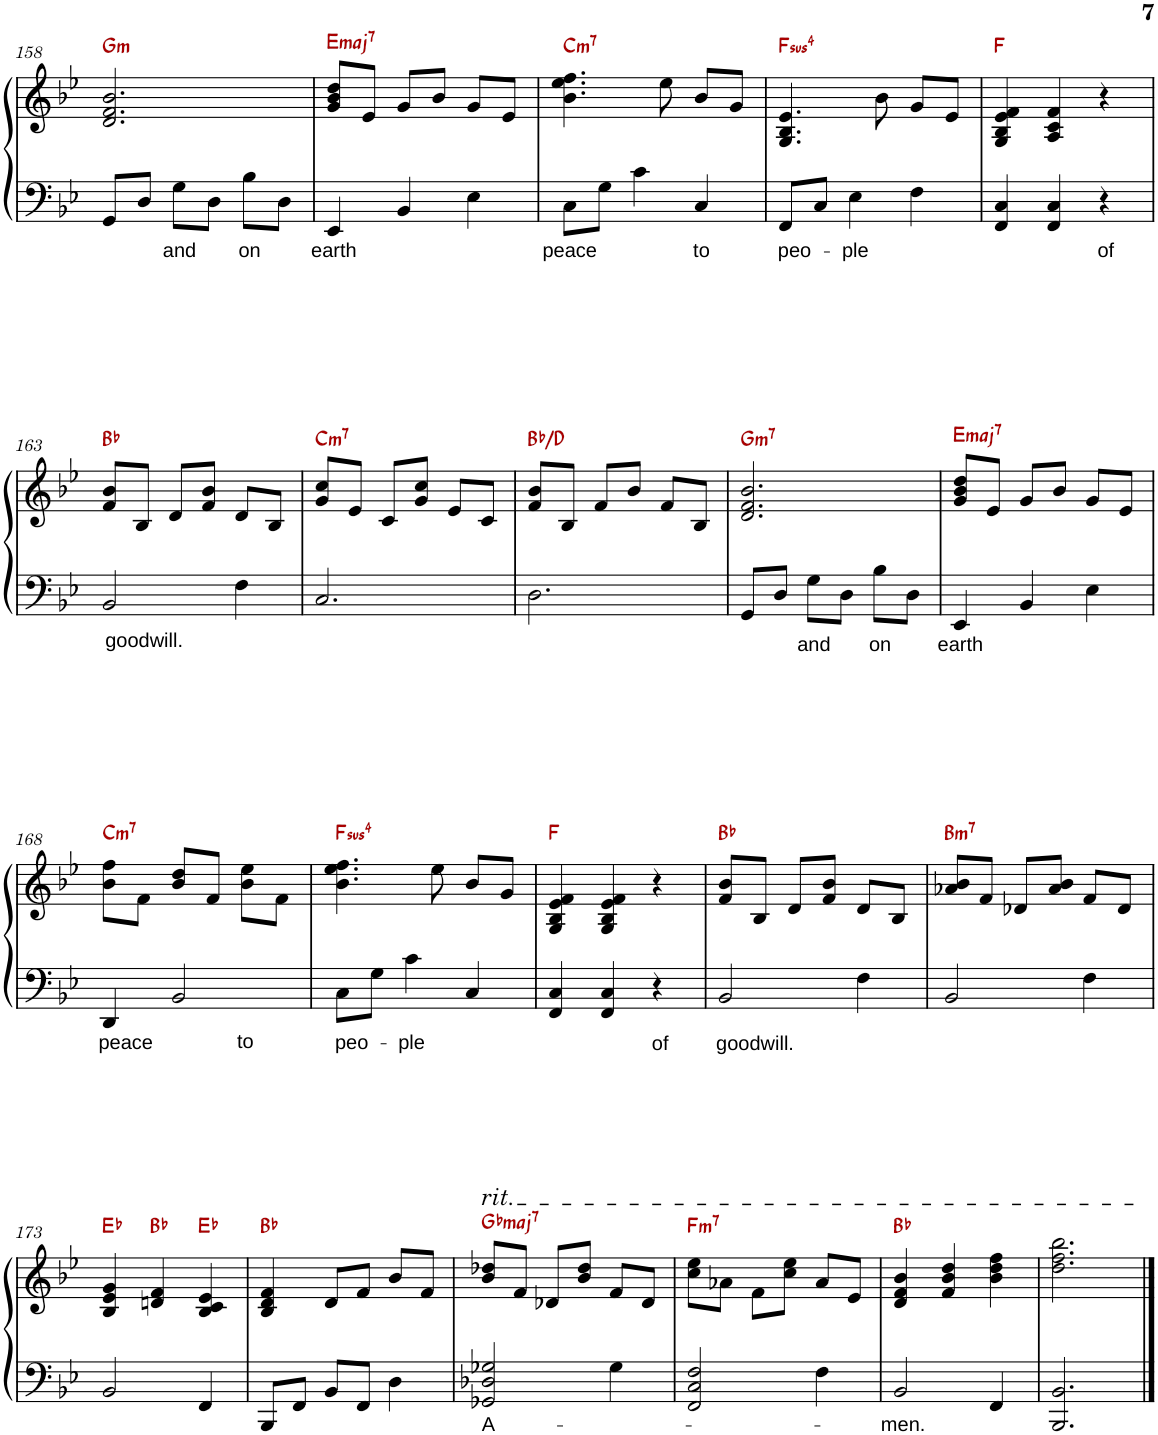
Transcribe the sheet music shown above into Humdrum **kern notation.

**kern	**text	**kern	**harte
*part1	*part1	*part1	*part1
*staff2	*staff2	*staff1	*
*I"Piano	*	*	*
*I'Pno.	*	*	*
!!LO:PB:g=z
*clefF4	*	*clefG2	*
*k[b-e-]	*	*k[b-e-]	*
*M3/4	*	*M3/4	*
=158	=158	=158	=158
!	!	!	!LO:H:kt=m
8GG/L	.	2.d/ 2.f/ 2.b-/	G:min
8D/J	.	.	.
!	!LO:LY:b	!	!
8G\L	and	.	.
8D\J	.	.	.
!	!LO:LY:b	!	!
8B-\L	on	.	.
8D\J	.	.	.
=159	=159	=159	=159
!	!LO:LY:b	!	!LO:H:kt=maj7
4EE-/	earth	8g/ 8b-/ 8dd/L	E:maj7
.	.	8e-/J	.
4BB-/	.	8g/L	.
.	.	8b-/J	.
4E-\	.	8g/L	.
.	.	8e-/J	.
=160	=160	=160	=160
!	!LO:LY:b	!	!LO:H:kt=m7
8C\L	peace	4.b-\ 4.ee-\ 4.ff\	C:min7
8G\J	.	.	.
4c\	.	.	.
.	.	8ee-\	.
!	!LO:LY:b	!	!
4C/	to	8b-/L	.
.	.	8g/J	.
=161	=161	=161	=161
!	!LO:LY:b	!	!LO:H:kt=4
8FF/L	peo-	4.G/ 4.B-/ 4.e-/	F:sus4
8C/J	.	.	.
!	!LO:LY:b	!	!
4E-\	-ple	.	.
.	.	8b-\	.
4F\	.	8g/L	.
.	.	8e-/J	.
=162	=162	=162	=162
4FF/ 4C/	.	4G/ 4B-/ 4e-/ 4f/	F:maj
4FF/ 4C/	.	4A/ 4c/ 4f/	.
!	!LO:LY:b	!	!
4r	of	4r	.
!!LO:LB:g=z
=163	=163	=163	=163
!	!LO:LY:b	!	!
2BB-/	goodwill.	8f/ 8b-/L	Bb:maj
.	.	8B-/J	.
.	.	8d/L	.
.	.	8f/ 8b-/J	.
4F\	.	8d/L	.
.	.	8B-/J	.
=164	=164	=164	=164
!	!	!	!LO:H:kt=m7
2.C/	.	8g/ 8cc/L	C:min7
.	.	8e-/J	.
.	.	8c/L	.
.	.	8g/ 8cc/J	.
.	.	8e-/L	.
.	.	8c/J	.
=165	=165	=165	=165
2.D\	.	8f/ 8b-/L	Bb:maj/3
.	.	8B-/J	.
.	.	8f/L	.
.	.	8b-/J	.
.	.	8f/L	.
.	.	8B-/J	.
=166	=166	=166	=166
!	!	!	!LO:H:kt=m7
8GG/L	.	2.d/ 2.f/ 2.b-/	G:min7
8D/J	.	.	.
!	!LO:LY:b	!	!
8G\L	and	.	.
8D\J	.	.	.
!	!LO:LY:b	!	!
8B-\L	on	.	.
8D\J	.	.	.
=167	=167	=167	=167
!	!LO:LY:b	!	!LO:H:kt=maj7
4EE-/	earth	8g/ 8b-/ 8dd/L	E:maj7
.	.	8e-/J	.
4BB-/	.	8g/L	.
.	.	8b-/J	.
4E-\	.	8g/L	.
.	.	8e-/J	.
!!LO:LB:g=z
=168	=168	=168	=168
!	!LO:LY:b	!	!LO:H:kt=m7
4DD/	peace	8b-\ 8ff\L	C:min7
.	.	8f\J	.
!	!LO:LY:b	!	!
2BB-/	to	8b-/ 8dd/L	.
.	.	8f/J	.
.	.	8b-\ 8ee-\L	.
.	.	8f\J	.
=169	=169	=169	=169
!	!LO:LY:b	!	!LO:H:kt=4
8C\L	peo-	4.b-\ 4.ee-\ 4.ff\	F:sus4
8G\J	.	.	.
!	!LO:LY:b	!	!
4c\	-ple	.	.
.	.	8ee-\	.
4C/	.	8b-/L	.
.	.	8g/J	.
=170	=170	=170	=170
4FF/ 4C/	.	4G/ 4B-/ 4e-/ 4f/	F:maj
4FF/ 4C/	.	4G/ 4B-/ 4e-/ 4f/	.
!	!LO:LY:b	!	!
4r	of	4r	.
=171	=171	=171	=171
!	!LO:LY:b	!	!
2BB-/	goodwill.	8f/ 8b-/L	Bb:maj
.	.	8B-/J	.
.	.	8d/L	.
.	.	8f/ 8b-/J	.
4F\	.	8d/L	.
.	.	8B-/J	.
=172	=172	=172	=172
!	!	!	!LO:H:kt=m7
2BB-/	.	8a-X/ 8b-/L	B:min7
.	.	8f/J	.
.	.	8d-X/L	.
.	.	8a-/ 8b-/J	.
4F\	.	8f/L	.
.	.	8d-/J	.
!!LO:LB:g=z
=173	=173	=173	=173
2BB-/	.	4B-/ 4e-/ 4g/	Eb:maj
.	.	4dn/ 4f/	Bb:maj
4FF/	.	4B-/ 4c/ 4e-/	Eb:maj
=174	=174	=174	=174
8BBB-/L	.	4B-/ 4d/ 4f/	Bb:maj
8FF/J	.	.	.
8BB-/L	.	8d/L	.
8FF/J	.	8f/J	.
4D\	.	8b-/L	.
.	.	8f/J	.
=175	=175	=175	=175
!	!	!LO:TX:a:t=rit.	!
!	!LO:LY:b	!	!LO:H:kt=maj7
2GG-X/ 2D-X/ 2G-X/	A-	8b-/ 8dd-X/L	Gb:maj7
.	.	8f/J	.
.	.	8d-X/L	.
.	.	8b-/ 8dd-/J	.
4G-\	.	8f/L	.
.	.	8d-/J	.
=176	=176	=176	=176
!	!	!	!LO:H:kt=m7
2FF/ 2C/ 2F/	.	8cc\ 8ee-\L	F:min7
.	.	8a-X\J	.
.	.	8f\L	.
.	.	8cc\ 8ee-\J	.
4F\	.	8a-/L	.
.	.	8e-/J	.
=177	=177	=177	=177
!	!LO:LY:b	!	!
2BB-/	-men.	4d/ 4f/ 4b-/	Bb:maj
.	.	4f/ 4b-/ 4dd/	.
4FF/	.	4b-\ 4dd\ 4ff\	.
=178	=178	=178	=178
2.BBB-/ 2.BB-/	.	2.dd\ 2.ff\ 2.bb-\	.
==	==	==	==
*-	*-	*-	*-
